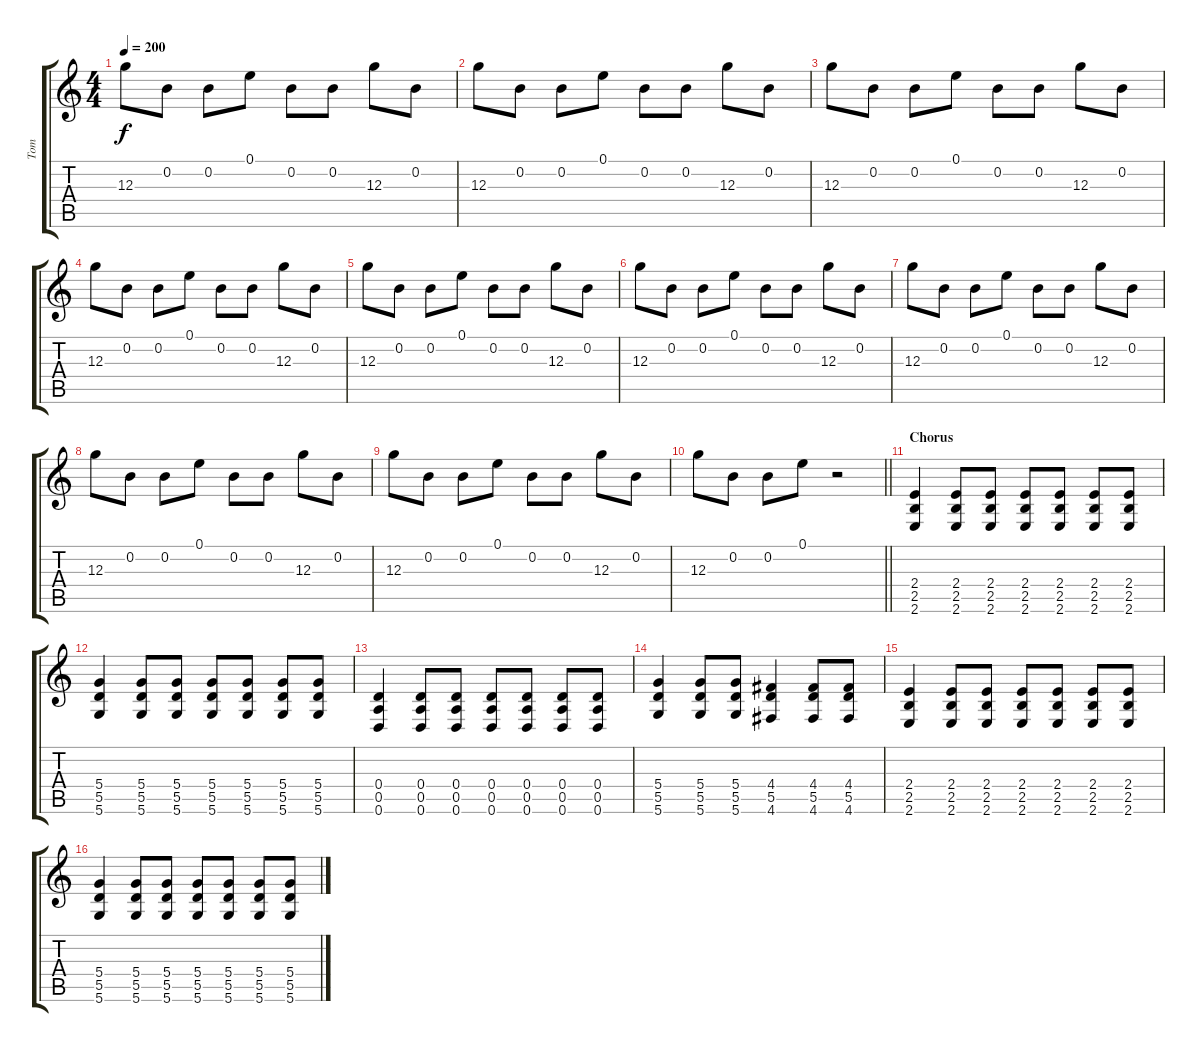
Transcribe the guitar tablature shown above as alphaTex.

\track ("Tom" "Tom") {instrument overdrivenguitar}
\staff {score tabs}
\tuning (E4 B3 G3 D3 A2 D2) {hide}
\ts (4 4)
\tempo 200
\clef g2
\ks c
12.3.8{dy f} 0.2.8 0.2.8 0.1.8 0.2.8 0.2.8 12.3.8 0.2.8 |
12.3.8 0.2.8 0.2.8 0.1.8 0.2.8 0.2.8 12.3.8 0.2.8 |
12.3.8 0.2.8 0.2.8 0.1.8 0.2.8 0.2.8 12.3.8 0.2.8 |
12.3.8 0.2.8 0.2.8 0.1.8 0.2.8 0.2.8 12.3.8 0.2.8 |
12.3.8 0.2.8 0.2.8 0.1.8 0.2.8 0.2.8 12.3.8 0.2.8 |
12.3.8 0.2.8 0.2.8 0.1.8 0.2.8 0.2.8 12.3.8 0.2.8 |
12.3.8 0.2.8 0.2.8 0.1.8 0.2.8 0.2.8 12.3.8 0.2.8 |
12.3.8 0.2.8 0.2.8 0.1.8 0.2.8 0.2.8 12.3.8 0.2.8 |
12.3.8 0.2.8 0.2.8 0.1.8 0.2.8 0.2.8 12.3.8 0.2.8 |
\barLineRight lightlight
12.3.8 0.2.8 0.2.8 0.1.8 r.2 |
\section ("" "Chorus")
(2.4 2.5 2.6).4 (2.4 2.5 2.6).8 (2.4 2.5 2.6).8 (2.4 2.5 2.6).8 (2.4 2.5 2.6).8 (2.4 2.5 2.6).8 (2.4 2.5 2.6).8 |
(5.4 5.5 5.6).4 (5.4 5.5 5.6).8 (5.4 5.5 5.6).8 (5.4 5.5 5.6).8 (5.4 5.5 5.6).8 (5.4 5.5 5.6).8 (5.4 5.5 5.6).8 |
(0.4 0.5 0.6).4 (0.4 0.5 0.6).8 (0.4 0.5 0.6).8 (0.4 0.5 0.6).8 (0.4 0.5 0.6).8 (0.4 0.5 0.6).8 (0.4 0.5 0.6).8 |
(5.4 5.5 5.6).4 (5.4 5.5 5.6).8 (5.4 5.5 5.6).8 (4.4 5.5 4.6).4 (4.4 5.5 4.6).8 (4.4 5.5 4.6).8 |
(2.4 2.5 2.6).4 (2.4 2.5 2.6).8 (2.4 2.5 2.6).8 (2.4 2.5 2.6).8 (2.4 2.5 2.6).8 (2.4 2.5 2.6).8 (2.4 2.5 2.6).8 |
(5.4 5.5 5.6).4 (5.4 5.5 5.6).8 (5.4 5.5 5.6).8 (5.4 5.5 5.6).8 (5.4 5.5 5.6).8 (5.4 5.5 5.6).8 (5.4 5.5 5.6).8
